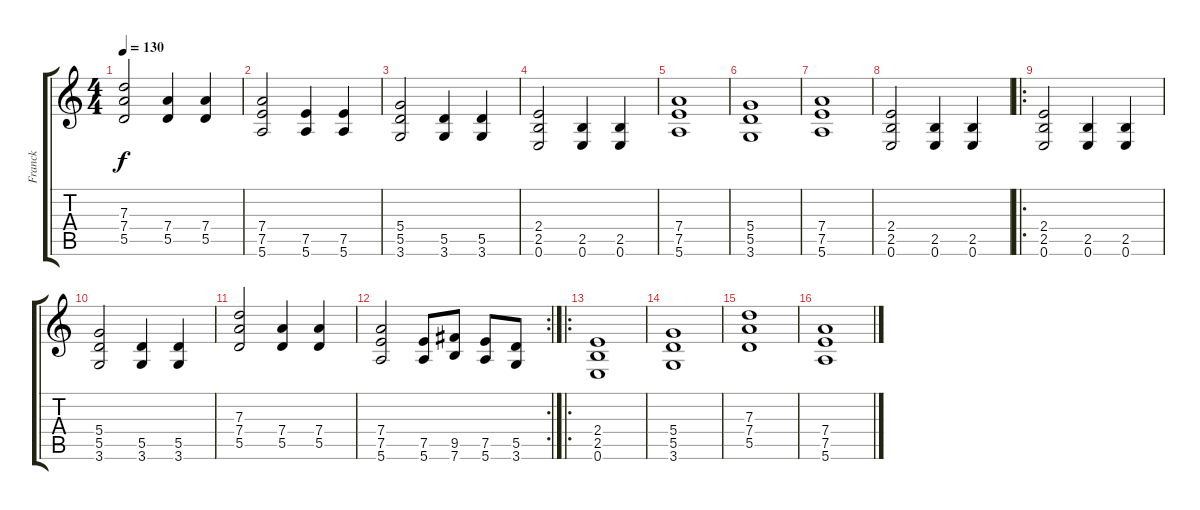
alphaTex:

\track ("Franck" "Franck") {instrument distortionguitar}
\staff {score tabs}
\tuning (E4 B3 G3 D3 A2 E2) {hide}
\ts (4 4)
\tempo 130
\clef g2
\ks c
(7.3 7.4 5.5).2{dy f} (7.4 5.5).4 (7.4 5.5).4 |
(7.4 7.5 5.6).2 (7.5 5.6).4 (7.5 5.6).4 |
(5.4 5.5 3.6).2 (5.5 3.6).4 (5.5 3.6).4 |
(2.4 2.5 0.6).2 (2.5 0.6).4 (2.5 0.6).4 |
(7.4 7.5 5.6).1 |
(5.4 5.5 3.6).1 |
(7.4 7.5 5.6).1 |
(2.4 2.5 0.6).2 (2.5 0.6).4 (2.5 0.6).4 |
\ro
(2.4 2.5 0.6).2 (2.5 0.6).4 (2.5 0.6).4 |
(5.4 5.5 3.6).2 (5.5 3.6).4 (5.5 3.6).4 |
(7.3 7.4 5.5).2 (7.4 5.5).4 (7.4 5.5).4 |
\rc 2
(7.4 7.5 5.6).2 (7.5 5.6).8 (9.5 7.6).8 (7.5 5.6).8 (5.5 3.6).8 |
\ro
(2.4 2.5 0.6).1 |
(5.4 5.5 3.6).1 |
(7.3 7.4 5.5).1 |
(7.4 7.5 5.6).1
